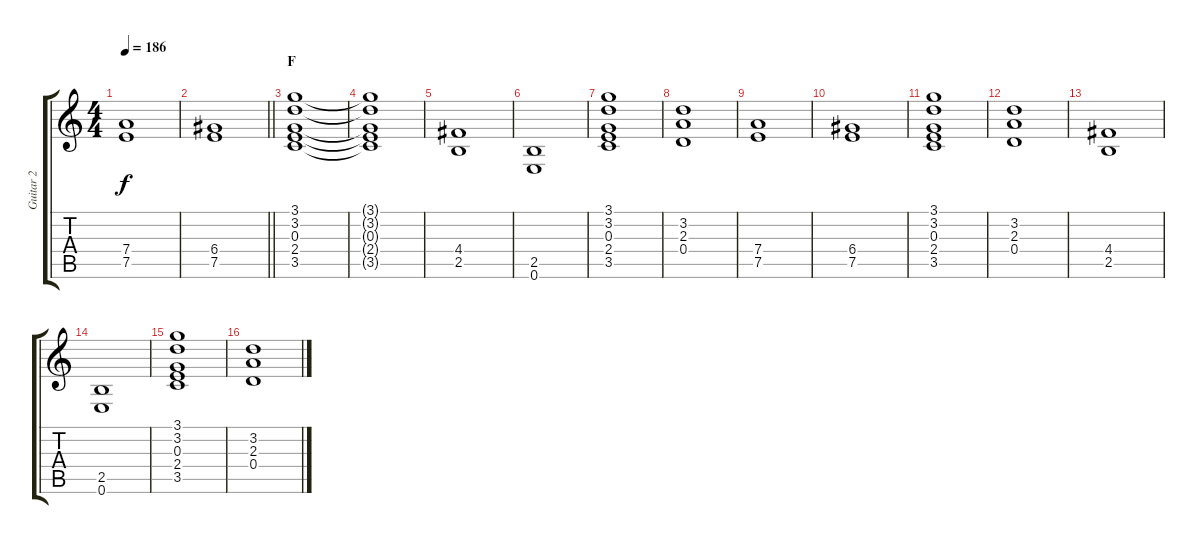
\track ("Guitar 2" "Guitar 2") {instrument electricguitarclean}
\staff {score tabs}
\tuning (E4 B3 G3 D3 A2 E2) {hide}
\ts (4 4)
\tempo 186
\clef g2
\ks c
(7.4 7.5).1{dy f} |
\barLineRight lightlight
(6.4 7.5).1 |
\section ("" "F")
(3.1 3.2 0.3 2.4 3.5).1 |
(3.1{t} 3.2{t} 0.3{t} 2.4{t} 3.5{t}).1 |
(4.4 2.5).1 |
(2.5 0.6).1 |
(3.1 3.2 0.3 2.4 3.5).1 |
(3.2 2.3 0.4).1 |
(7.4 7.5).1 |
(6.4 7.5).1 |
(3.1 3.2 0.3 2.4 3.5).1 |
(3.2 2.3 0.4).1 |
(4.4 2.5).1 |
(2.5 0.6).1 |
(3.1 3.2 0.3 2.4 3.5).1 |
(3.2 2.3 0.4).1
